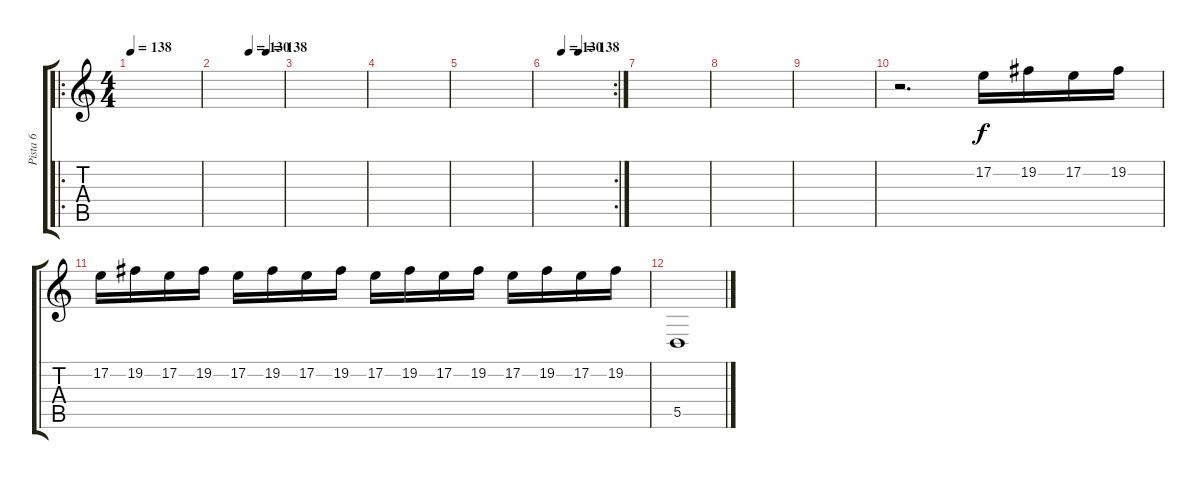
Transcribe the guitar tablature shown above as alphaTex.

\track ("Pista 6" "Pista 6") {instrument synthvoice}
\staff {score tabs}
\tuning (E4 B3 G3 D3 A2 E2) {hide}
\ro
\ts (4 4)
\tempo 138
\clef g2
\ks c
|
\tempo (130 0.5)
\tempo (138 0.75)
|
|
|
|
\rc 2
\tempo (130 0.25)
\tempo (138 0.5)
|
|
|
|
r.2{d} 17.2.16{instrument synthvoice} 19.2.16 17.2.16 19.2.16 |
17.2.16 19.2.16 17.2.16 19.2.16 17.2.16 19.2.16 17.2.16 19.2.16 17.2.16 19.2.16 17.2.16 19.2.16 17.2.16 19.2.16 17.2.16 19.2.16 |
5.5.1
